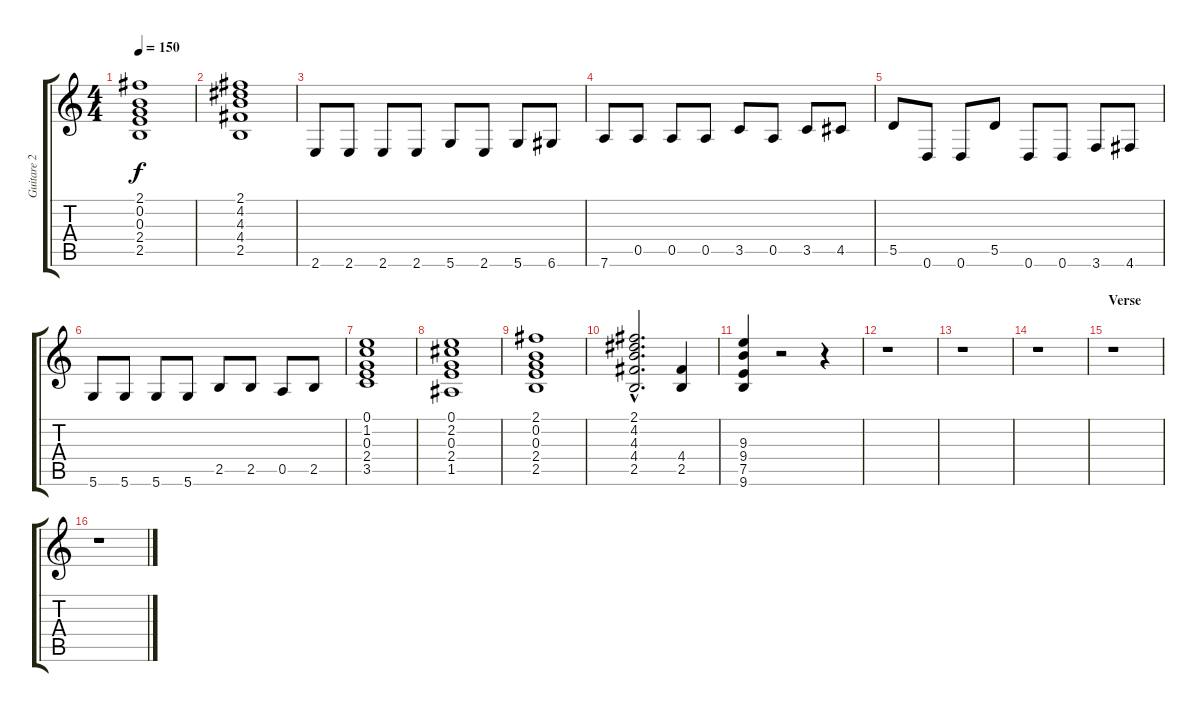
\track ("Guitare 2" "Guitare 2") {instrument overdrivenguitar}
\staff {score tabs}
\tuning (E4 B3 G3 D3 A2 D2) {hide}
\ts (4 4)
\tempo 150
\clef g2
\ks c
(2.1 0.2 0.3 2.4 2.5).1{dy f} |
(2.1 4.2 4.3 4.4 2.5).1 |
2.6.8 2.6.8 2.6.8 2.6.8 5.6.8 2.6.8 5.6.8 6.6.8 |
7.6.8 0.5.8 0.5.8 0.5.8 3.5.8 0.5.8 3.5.8 4.5.8 |
5.5.8 0.6.8 0.6.8 5.5.8 0.6.8 0.6.8 3.6.8 4.6.8 |
5.6.8 5.6.8 5.6.8 5.6.8 2.5.8 2.5.8 0.5.8 2.5.8 |
(0.1 1.2 0.3 2.4 3.5).1 |
(0.1 2.2 0.3 2.4 1.5).1 |
(2.1 0.2 0.3 2.4 2.5).1 |
(2.1{hac} 4.2{hac} 4.3{hac} 4.4{hac} 2.5{hac}).2{d} (4.4 2.5).4 |
(9.3 9.4 7.5 9.6).4 r.2 r.4 |
r.1 |
r.1 |
r.1 |
\section ("" "Verse")
r.1 |
r.1
